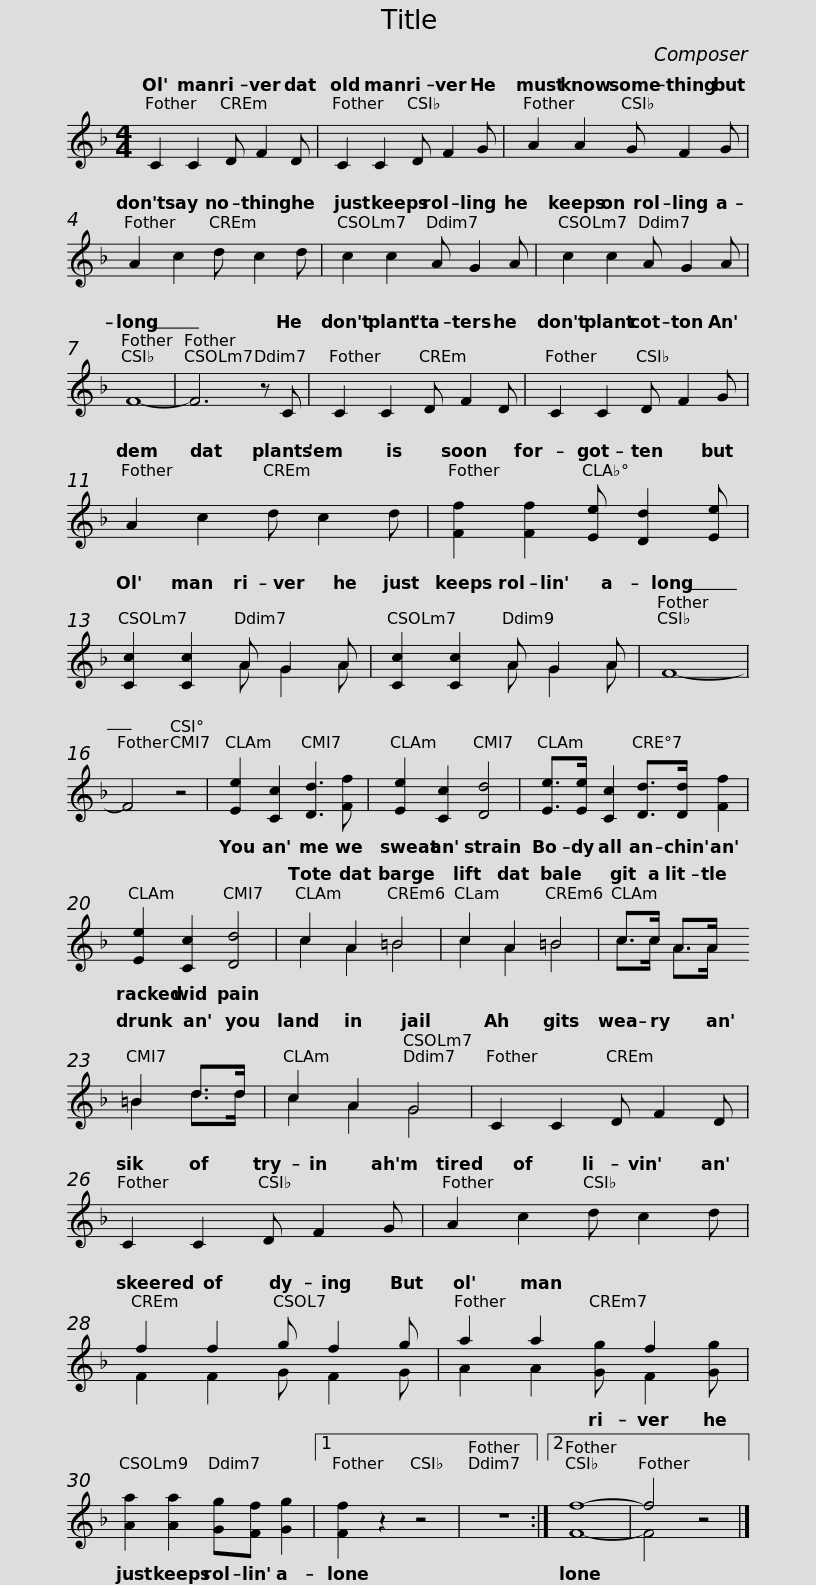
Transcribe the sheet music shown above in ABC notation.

X:1
%%score ( 1 2 )
L:1/8
M:4/4
I:linebreak $
K:F
V:1 treble
V:2 treble
V:1
 C2 C2 D F2 D | C2 C2 D F2 G | A2 A2 G F2 G | A2 c2 d c2 d |$ c2 c2 A G2 A | %5
 c2 c2 A G2 A | F8- | F6 z C |$ C2 C2 D F2 D | C2 C2 D F2 G | %10
 A2 c2 d c2 d | [Ff]2 [Ff]2 [Ee] [Dd]2 [Ee] |$ [Cc]2 [Cc]2 A G2 A | [Cc]2 [Cc]2 A G2 A | F8- | %15
 F4 z4 |$ x2 x2 x3 x | x2 x2 x4 | x3/2 x/ x2 x3/2 x/ x2 | x2 x2 x4 |$ %20
 c2 A2 =B4 | c2 A2 =B4 | c>c A>A =B2 d>d | c2 A2 G4 |$ C2 C2 D F2 D | %25
 C2 C2 D F2 G | A2 c2 d c2 d | f2 f2 g f2 g |$ a2 a2 x f2 x | x2 x2 x x x2 |1 %30
 x2 x2 x4 | z8 :|2 f8- | f4 x4 |] %34
V:2
 x8 | x8 | x8 | x8 |$ x8 | %5
 x8 | x8 | x8 |$ x8 | x8 | %10
 x8 | x8 |$ x4 A G2 A | x4 A G2 A | x8 | %15
 x8 |$ [Ee]2 [Cc]2 [Dd]3 [Ff] | [Ee]2 [Cc]2 [Dd]4 | [Ee]>[Ee] [Cc]2 [Dd]>[Dd] [Ff]2 | [Ee]2 [Cc]2 [Dd]4 |$ %20
 c2 A2 =B4 | c2 A2 =B4 | c>c A>A =B2 d>d | c2 A2 G4 |$ x8 | %25
 x8 | x8 | F2 F2 G F2 G |$ A2 A2 [Gg] F2 [Gg] | [Aa]2 [Aa]2 [Gg][Ff] [Gg]2 |1 %30
 [Ff]2 z2 z4 | x8 :|2 F8- | F4 z4 |] %34
